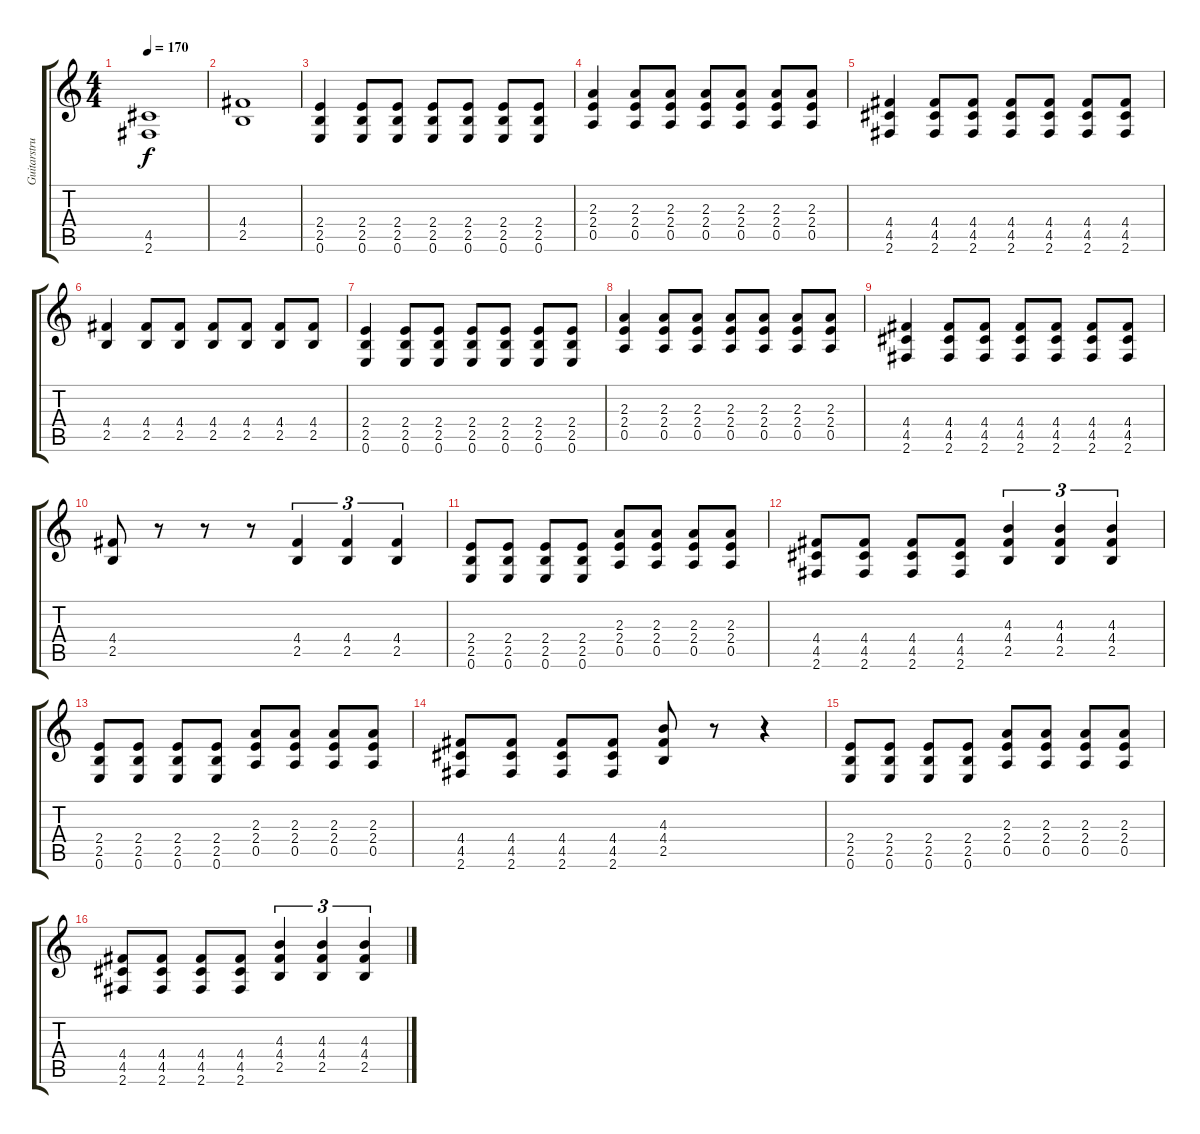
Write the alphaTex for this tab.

\track ("Guitarstruki" "Guitarstru") {instrument overdrivenguitar}
\staff {score tabs}
\tuning (E4 B3 G3 D3 A2 E2) {hide}
\ts (4 4)
\tempo 170
\clef g2
\ks c
(4.5 2.6).1{dy f} |
(4.4 2.5).1 |
(2.4 2.5 0.6).4 (2.4 2.5 0.6).8 (2.4 2.5 0.6).8 (2.4 2.5 0.6).8 (2.4 2.5 0.6).8 (2.4 2.5 0.6).8 (2.4 2.5 0.6).8 |
(2.3 2.4 0.5).4 (2.3 2.4 0.5).8 (2.3 2.4 0.5).8 (2.3 2.4 0.5).8 (2.3 2.4 0.5).8 (2.3 2.4 0.5).8 (2.3 2.4 0.5).8 |
(4.4 4.5 2.6).4 (4.4 4.5 2.6).8 (4.4 4.5 2.6).8 (4.4 4.5 2.6).8 (4.4 4.5 2.6).8 (4.4 4.5 2.6).8 (4.4 4.5 2.6).8 |
(4.4 2.5).4 (4.4 2.5).8 (4.4 2.5).8 (4.4 2.5).8 (4.4 2.5).8 (4.4 2.5).8 (4.4 2.5).8 |
(2.4 2.5 0.6).4 (2.4 2.5 0.6).8 (2.4 2.5 0.6).8 (2.4 2.5 0.6).8 (2.4 2.5 0.6).8 (2.4 2.5 0.6).8 (2.4 2.5 0.6).8 |
(2.3 2.4 0.5).4 (2.3 2.4 0.5).8 (2.3 2.4 0.5).8 (2.3 2.4 0.5).8 (2.3 2.4 0.5).8 (2.3 2.4 0.5).8 (2.3 2.4 0.5).8 |
(4.4 4.5 2.6).4 (4.4 4.5 2.6).8 (4.4 4.5 2.6).8 (4.4 4.5 2.6).8 (4.4 4.5 2.6).8 (4.4 4.5 2.6).8 (4.4 4.5 2.6).8 |
(4.4 2.5).8 r.8 r.8 r.8 (4.4 2.5).4{tu (3 2)} (4.4 2.5).4{tu (3 2)} (4.4 2.5).4{tu (3 2)} |
(2.4 2.5 0.6).8 (2.4 2.5 0.6).8 (2.4 2.5 0.6).8 (2.4 2.5 0.6).8 (2.3 2.4 0.5).8 (2.3 2.4 0.5).8 (2.3 2.4 0.5).8 (2.3 2.4 0.5).8 |
(4.4 4.5 2.6).8 (4.4 4.5 2.6).8 (4.4 4.5 2.6).8 (4.4 4.5 2.6).8 (4.3 4.4 2.5).4{tu (3 2)} (4.3 4.4 2.5).4{tu (3 2)} (4.3 4.4 2.5).4{tu (3 2)} |
(2.4 2.5 0.6).8 (2.4 2.5 0.6).8 (2.4 2.5 0.6).8 (2.4 2.5 0.6).8 (2.3 2.4 0.5).8 (2.3 2.4 0.5).8 (2.3 2.4 0.5).8 (2.3 2.4 0.5).8 |
(4.4 4.5 2.6).8 (4.4 4.5 2.6).8 (4.4 4.5 2.6).8 (4.4 4.5 2.6).8 (4.3 4.4 2.5).8 r.8 r.4 |
(2.4 2.5 0.6).8 (2.4 2.5 0.6).8 (2.4 2.5 0.6).8 (2.4 2.5 0.6).8 (2.3 2.4 0.5).8 (2.3 2.4 0.5).8 (2.3 2.4 0.5).8 (2.3 2.4 0.5).8 |
(4.4 4.5 2.6).8 (4.4 4.5 2.6).8 (4.4 4.5 2.6).8 (4.4 4.5 2.6).8 (4.3 4.4 2.5).4{tu (3 2)} (4.3 4.4 2.5).4{tu (3 2)} (4.3 4.4 2.5).4{tu (3 2)}
